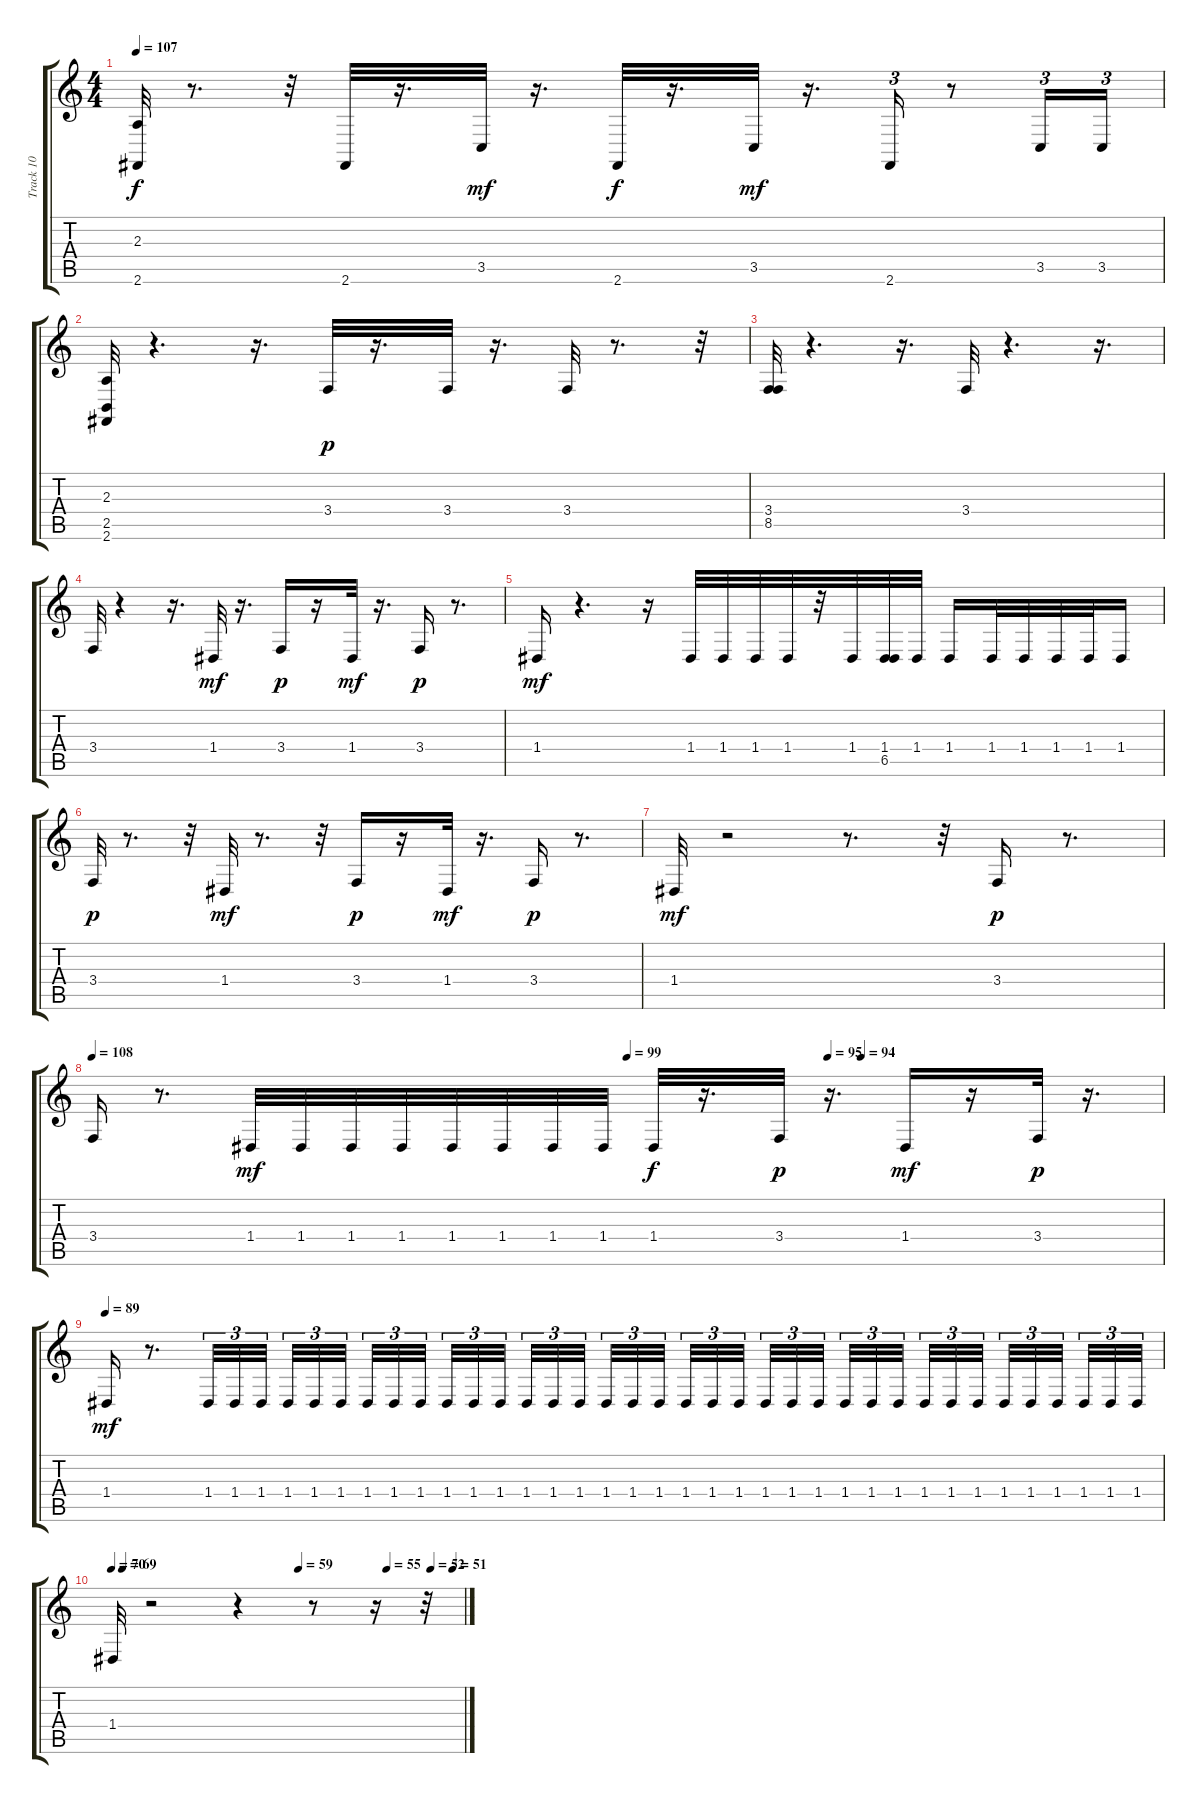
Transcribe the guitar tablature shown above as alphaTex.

\track ("Track 10" "Track 10") {instrument drawbarorgan}
\staff {score tabs}
\tuning (E4 B3 G3 D3 A2 E2) {hide}
\ts (4 4)
\tempo 107
\clef g2
\ks c
(2.3 2.6).32{dy f} r.8{d} r.32 2.6.32 r.16{d} 3.5.32{dy mf} r.16{d} 2.6.32{dy f} r.16{d} 3.5.32{dy mf} r.16{d} 2.6.16{tu (3 2)} r.8 3.5.16{tu (3 2)} 3.5.16{tu (3 2)} |
(2.3 2.5 2.6).32 r.4{d} r.16{d} 3.4.32{dy p} r.16{d} 3.4.32 r.16{d} 3.4.32 r.8{d} r.32 |
(3.4 8.5).32 r.4{d} r.16{d} 3.4.32 r.4{d} r.16{d} |
3.4.32 r.4 r.16{d} 1.4.32{dy mf} r.16{d} 3.4.16{dy p} r.16 1.4.32{dy mf} r.16{d} 3.4.16{dy p} r.8{d} |
1.4.16{dy mf} r.4{d} r.16 1.4.32 1.4.32 1.4.32 1.4.32 r.32 1.4.32 (1.4 6.5).32 1.4.32 1.4.16 1.4.32 1.4.32 1.4.32 1.4.32 1.4.16 |
3.4.32{dy p} r.8{d} r.32 1.4.32{dy mf} r.8{d} r.32 3.4.16{dy p} r.16 1.4.32{dy mf} r.16{d} 3.4.16{dy p} r.8{d} |
1.4.32{dy mf} r.2 r.8{d} r.32 3.4.16{dy p} r.8{d} |
\tempo 108
\tempo (99 0.5)
\tempo (95 0.6875)
\tempo (94 0.71875)
3.4.16 r.8{d} 1.4.32{dy mf} 1.4.32 1.4.32 1.4.32 1.4.32 1.4.32 1.4.32 1.4.32 1.4.32{dy f} r.16{d} 3.4.32{dy p} r.16{d} 1.4.16{dy mf} r.16 3.4.32{dy p} r.16{d} |
\tempo 89
1.4.16{dy mf} r.8{d} 1.4.32{tu (3 2)} 1.4.32{tu (3 2)} 1.4.32{tu (3 2) beam splitsecondary} 1.4.32{tu (3 2)} 1.4.32{tu (3 2)} 1.4.32{tu (3 2) beam splitsecondary} 1.4.32{tu (3 2)} 1.4.32{tu (3 2)} 1.4.32{tu (3 2) beam splitsecondary} 1.4.32{tu (3 2)} 1.4.32{tu (3 2)} 1.4.32{tu (3 2)} 1.4.32{tu (3 2)} 1.4.32{tu (3 2)} 1.4.32{tu (3 2) beam splitsecondary} 1.4.32{tu (3 2)} 1.4.32{tu (3 2)} 1.4.32{tu (3 2) beam splitsecondary} 1.4.32{tu (3 2)} 1.4.32{tu (3 2)} 1.4.32{tu (3 2) beam splitsecondary} 1.4.32{tu (3 2)} 1.4.32{tu (3 2)} 1.4.32{tu (3 2)} 1.4.32{tu (3 2)} 1.4.32{tu (3 2)} 1.4.32{tu (3 2) beam splitsecondary} 1.4.32{tu (3 2)} 1.4.32{tu (3 2)} 1.4.32{tu (3 2) beam splitsecondary} 1.4.32{tu (3 2)} 1.4.32{tu (3 2)} 1.4.32{tu (3 2) beam splitsecondary} 1.4.32{tu (3 2)} 1.4.32{tu (3 2)} 1.4.32{tu (3 2)} |
\tempo 70
\tempo (69 0.03125)
\tempo (59 0.53125)
\tempo (55 0.78125)
\tempo (52 0.90625)
\tempo (51 0.96875)
1.4.32 r.2 r.4 r.8 r.16 r.32
